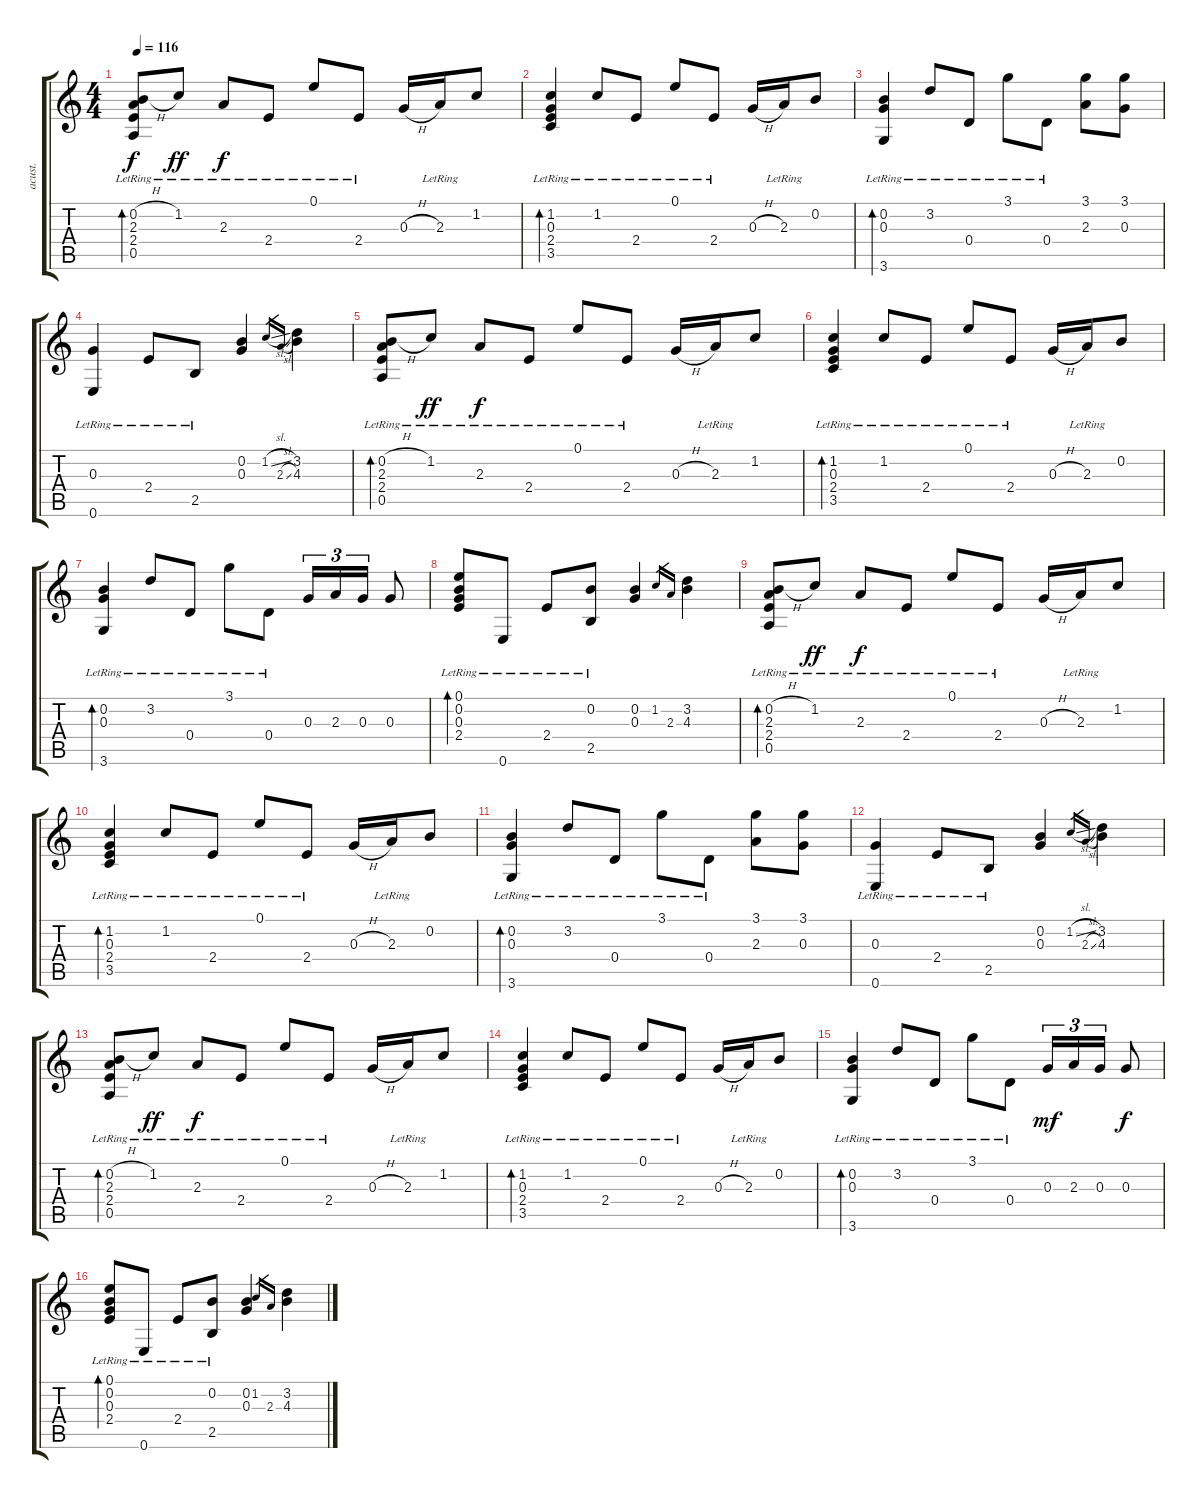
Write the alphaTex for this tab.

\track ("acust." "acust.") {instrument acousticguitarsteel}
\staff {score tabs}
\tuning (E4 B3 G3 D3 A2 E2) {hide}
\ts (4 4)
\tempo 116
\clef g2
\ks c
(0.2{h} 2.3{lr} 2.4{lr} 0.5{lr}).8{bd 30 dy f} 1.2{lr}.8{dy ff} 2.3{lr}.8{dy f} 2.4{lr}.8 0.1{lr}.8 2.4{lr}.8 0.3{h}.16 2.3{lr}.16 1.2.8 |
(1.2 0.3{lr} 2.4{lr} 3.5{lr}).4{bd 30} 1.2{lr}.8 2.4{lr}.8 0.1{lr}.8 2.4{lr}.8 0.3{h}.16 2.3{lr}.16 0.2.8 |
(0.2 0.3{lr} 3.6{lr}).4{bd 30} 3.2{lr}.8 0.4{lr}.8 3.1{lr}.8 0.4{lr}.8 (3.1 2.3).8 (3.1 0.3).8 |
(0.3{lr} 0.6{lr}).4 2.4{lr}.8 2.5{lr}.8 (0.2 0.3).4 1.2{sl}.16{gr} 2.3{sl}.16{gr} (3.2 4.3).4 |
(0.2{h} 2.3{lr} 2.4{lr} 0.5{lr}).8{bd 30} 1.2{lr}.8{dy ff} 2.3{lr}.8{dy f} 2.4{lr}.8 0.1{lr}.8 2.4{lr}.8 0.3{h}.16 2.3{lr}.16 1.2.8 |
(1.2 0.3{lr} 2.4{lr} 3.5{lr}).4{bd 30} 1.2{lr}.8 2.4{lr}.8 0.1{lr}.8 2.4{lr}.8 0.3{h}.16 2.3{lr}.16 0.2.8 |
(0.2 0.3{lr} 3.6{lr}).4{bd 30} 3.2{lr}.8 0.4{lr}.8 3.1{lr}.8 0.4{lr}.8 0.3.16{tu (3 2)} 2.3.16{tu (3 2)} 0.3.16{tu (3 2)} 0.3.8 |
(0.1{lr} 0.2{lr} 0.3{lr} 2.4{lr}).8{bd 30} 0.6{lr}.8 2.4{lr}.8 (0.2 2.5{lr}).8 (0.2 0.3).4 1.2.16{gr} 2.3.16{gr} (3.2 4.3).4 |
(0.2{h} 2.3{lr} 2.4{lr} 0.5{lr}).8{bd 30} 1.2{lr}.8{dy ff} 2.3{lr}.8{dy f} 2.4{lr}.8 0.1{lr}.8 2.4{lr}.8 0.3{h}.16 2.3{lr}.16 1.2.8 |
(1.2 0.3{lr} 2.4{lr} 3.5{lr}).4{bd 30} 1.2{lr}.8 2.4{lr}.8 0.1{lr}.8 2.4{lr}.8 0.3{h}.16 2.3{lr}.16 0.2.8 |
(0.2 0.3{lr} 3.6{lr}).4{bd 30} 3.2{lr}.8 0.4{lr}.8 3.1{lr}.8 0.4{lr}.8 (3.1 2.3).8 (3.1 0.3).8 |
(0.3{lr} 0.6{lr}).4 2.4{lr}.8 2.5{lr}.8 (0.2 0.3).4 1.2{sl}.16{gr} 2.3{sl}.16{gr} (3.2 4.3).4 |
(0.2{h} 2.3{lr} 2.4{lr} 0.5{lr}).8{bd 30} 1.2{lr}.8{dy ff} 2.3{lr}.8{dy f} 2.4{lr}.8 0.1{lr}.8 2.4{lr}.8 0.3{h}.16 2.3{lr}.16 1.2.8 |
(1.2 0.3{lr} 2.4{lr} 3.5{lr}).4{bd 30} 1.2{lr}.8 2.4{lr}.8 0.1{lr}.8 2.4{lr}.8 0.3{h}.16 2.3{lr}.16 0.2.8 |
(0.2 0.3{lr} 3.6{lr}).4{bd 30} 3.2{lr}.8 0.4{lr}.8 3.1{lr}.8 0.4{lr}.8 0.3.16{tu (3 2) dy mf} 2.3.16{tu (3 2)} 0.3.16{tu (3 2)} 0.3.8{dy f} |
(0.1{lr} 0.2{lr} 0.3{lr} 2.4{lr}).8{bd 30} 0.6{lr}.8 2.4{lr}.8 (0.2 2.5{lr}).8 (0.2 0.3).4 1.2.16{gr} 2.3.16{gr} (3.2 4.3).4
